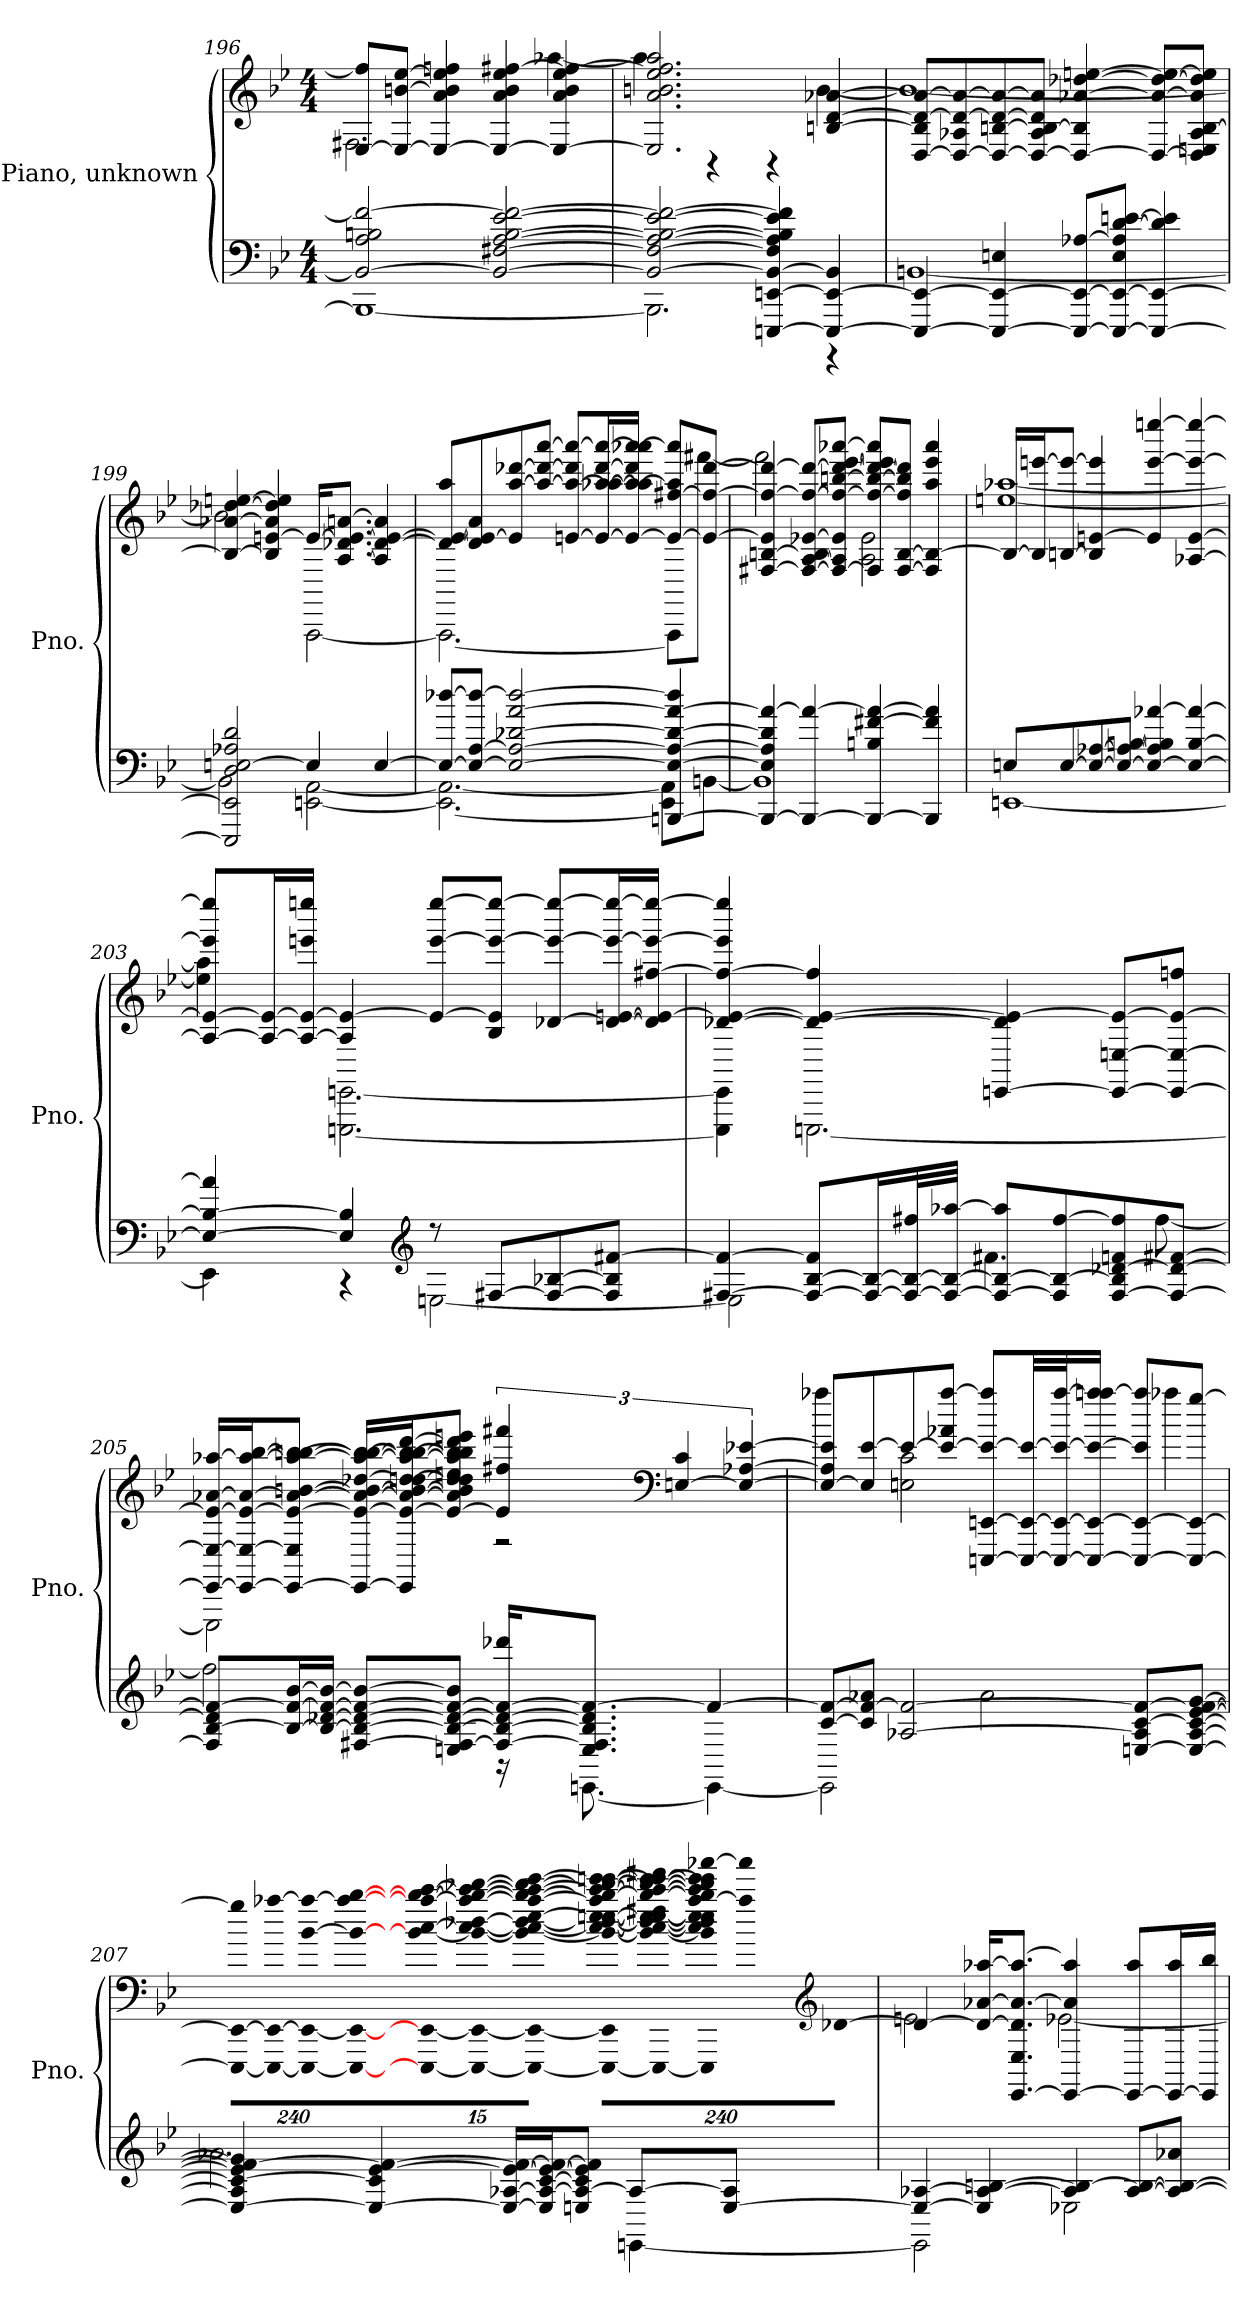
**kern	**kern
*part1	*part1
*staff2	*staff1
*I"Piano, unknown	*
*I'Pno.	*
*clefF4	*clefG2
*k[b-e-]	*k[b-e-]
*M4/4	*M4/4
=196	=196
*^	*^
2BB/_ 2A/ 2Bn/ 2f#/_	1BBB_	[8E-/ 8ff#/]L	2.F#X\
.	.	8E-/_ [8bn/ [8ee-/J	.
.	.	4E-/_ 4a/ 4b/] 4ee-/] 4ffn/	.
2BB/_ [2F#X/ [2A/ [2B/ [2e-/ 2f#/_	.	4E-/_ 4a/ 4b/ 4ee-/ [4ff#X/	.
.	.	4E-/_ 4a/ 4b/ 4ee-/ 4ff#/_	[4aa-X\
=197	=197	=197	=197
2BB/_ 2F#/_ 2A/_ 2B/_ 2e-/_ 2f#/_	2.BBB\]	2.E-/] 2.a/ 2.bn/ 2.ee-/ 2.ff#/] 2.aa/	4aa-\]
.	.	.	4r
[4EEEn/ [4EEn/ 4BB/_ 4F#/] 4A/] 4B/] 4e-/] 4f#/]	.	.	4r
4EEE/_ 4EE/_ 4BB/]	4r	[4Bn/ [4d/ [4a-X/	[4b\
!!LO:LB:g=z	!!
=198	=198	=198	=198
4EEE/_ 4EE/_	[1BBn	[8D/ 8B/] 8d/_ 8a-/_L	1b_
.	.	8D/_ 8A-X/ 8d/_ 8a-/_	.
4EEE/_ 4EE/_ 4En/	.	8D/_ [8Bn/ 8d/_ 8a-/_	.
.	.	8D/_ 8A-/ 8B/_ 8d/] 8a-/]J	.
8EEE/_ 8EE/_ [8A-X/L	.	4D/_ 4B/] [4a-X/ [4dd-X/ [4een/	.
8EEE/_ 8EE/_ 8E/ 8A-/] [8d/ [8en/J	.	.	.
4EEE/_ 4EE/_ 4d/] 4e/]	.	8D/_ 8a-/_ 8dd-/_ 8ee/_L	.
.	.	8D/] 8En/ 8A-/ [8B/ 8a-/] 8dd-/] 8ee/]J	.
=199	=199	=199	=199
2EEE/] 2EE/] 2D/ [2En/ 2A-X/ 2d/	2BB\]	4B/_ [4a-X/ [4dd-X/ [4een/	2b\]
.	.	4B/] [4en/ 4a-/] 4dd-/] 4ee/]	.
4E/]	[2EEn\ [2AA\	16e/KL_	[2AAA\
.	.	[8.A/ 8.d-X/ 8.e/_ [8.an/J	.
[4E/	.	4A/] [4d-/ 4e/_ 4a/]	.
!!LO:PB:g=z	!!
=200	=200	=200	=200
8E/_ [8dd-X/L	2.EE\_ 2.AA\_	8d-/_ 8e/_ 8aa/L	2.AAA\_
8E/_ [8A/ 8dd-/_J	.	8d-/] 8e/_ 8a/	.
2E/_ 2A/_ [2d-X/ [2a/ 2dd-/_	.	8e/] [8aa/ [8ddd-X/	.
.	.	8aa/_ 8ddd-/_ [8aaa/J	.
.	.	[8en/ 8aa/_ 8ddd-/] 8aaa/_L	.
.	.	16e/_ [16aa-X/ 16aa/_ [16ddd-/ 16aaa/_L	.
.	.	16e/_ 16aa-/_ 16aa/] 16ddd-/] [16aaa-X/ 16aaa/]JJ	.
[4BBBn/ 4E/_ 4A/_ 4d-/_ 4a/_ 4dd-/]	8EE\] 8AA\]L	8e/_ [8ff#X/ 8aa-/] 8aaa-/]L	8AAA\L]
.	[8BBn\J	8e/_ 8ff#/_ [8ddd-/J	[8fff#X\J
=201	=201	=201	=201
4BBB/_ 4E/] 4A/] 4d-/] 4a/_	1BB]	[4F#X/ [4Bn/ 4e/] 4ff#/_ 4ddd-/_	2fff#\]
4BBB/_ 4a/_	.	8F#/_ [8A/ 8B/] [8e-X/ 8ff#/_ 8ddd-/_L	.
.	.	8F#/_ 8A/] 8e-/] 8ff#/_ [8bbn/ 8ddd-/_ [8eee-/ [8aaa-X/J	.
4BBB/_ 4Bn/ [4f#X/ 4a/_	.	8F#/] 8ff#/_ 8bb/_ 8ddd-/_ 8eee-/] 8aaa-/]L	2A\ 2e-\
.	.	[8F#/ [8B/ 8ff#/] 8bb/] 8ddd-/]J	.
4BBB/] 4f#/] 4a/]	.	4F#/] 4B/_ 4aa/ 4eee-/ 4aaa-/	.
!!LO:LB:g=z	!!
=202	=202	=202	=202
8En/L	[1EEn	16B/LL_	[1een [1aa-X
.	.	16B/] [16eeen/J	.
[8E/	.	[8Bn/ 8eee/_J	.
8E/_ [8A-X/	.	4B/] [4en/ 4eee/]	.
8E/_ 8A-/_ [8Bn/J	.	.	.
4E/_ 4A-/] 4B/] [4a-X/	.	4e/] [4eee/ [4eeeen/	.
4E/_ [4B/ 4a-/_	.	[4A-X/ [4e/ 4eee/_ 4eeee/_	.
=203	=203	=203	=203
4E/_ 4B/_ 4a-/]	4EE\]	8A-/_ 8e/_ 8eee/] 8eeee/]L	4ee\] 4aa-\]
.	.	16A-/_ 16e/_L	.
.	.	16A-/_ 16e/_ 16eeen/ 16eeeen/JJ	.
4E/] 4B/]	4r	4A-/] 4e/_	[2.EEEn\ [2.EEn\
*clefG2	*	*	*
8r	[2En\	8e/_ [8eee/ [8eeee/L	.
[8F#X/L	.	8B-/ 8e/] 8eee/_ 8eeee/_J	.
8F#/_ [8B-X/	.	[8d-X/ 8eee/_ 8eeee/_L	.
8F#/] 8B-/] [8f#X/J	.	16d-/_ [16en/ 16eee/_ 16eeee/_L	.
.	.	16d-/] 16e/_ [16ff#X/ 16eee/_ 16eeee/_JJ	.
!!LO:LB:g=z	!!
=204	=204	=204	=204
[4F#X/ 4f#/_	2E\]	[4d-X/ 4e/_ 4ff#/_ 4eee/] 4eeee/]	4EEE\] 4EE\]
8F#/_ [8B-/ 8f#/]L	.	4d-/_ 4e/_ 4ff#/]	[2.EEEn\
16F#/_ 16B-/_L	.	.	.
32F#/_ 32B-/_ 32ff#X/L	.	.	.
32F#/_ 32B-/_ [32aa-X/JJJ	.	.	.
8F#/_ 8B-/_ 8aa-/]L	4.f#X\	[4EEn/ 4d-/] 4e/_	.
8F#/] 8B-/_ [8ff#/	.	.	.
[8F#/ 8B-/] [8d-X/ 8fn/ 8ff#/]	.	8EE/_ [8En/ 8e/_L	.
8F#/_ 8d-/_ [8f#X/J	[8ff#\	8EE/_ 8E/_ 8e/_ 8ffn/J	.
=205	=205	=205	=205
8F#/] [8B-/ 8d-/] 8f#/_L	2ff#\]	16EE/_ 16E/_ 16e/_ [16a-X/ [16aa-X/LL	2EEE\]
.	.	16EE/_ 16E/_ 16e/_ 16a-/_ 16aa-/_ [16bb-/J	.
16B-/_ 16f#/_ [16b-/L	.	8EE/_ 8E/] 8e/_ 8a-/_ [8bn/ 8aa-/_ 8bb-/_ [8bbn/J	.
16B-/_ [16d-X/ 16f#/_ 16b-/_JJ	.	.	.
[8F#X/ 8B-/_ 8d-/_ 8f#/_ 8b-/_L	.	16EE/_ 16e/_ 16a-/_ 16b/_ [16dd-X/ 16aa-/_ 16bb-/_ 16bb/_LL	.
.	.	16EE/] 16e/_ 16a-/_ 16b/_ 16dd-/_ [16ddn/ 16aa-/_ 16bb-/_ 16bb/_ [16ddd/J	.
8En/ 8F#/_ 8B-/_ 8d-/_ 8f#/_ 8b-/]J	.	8e/_ 8a-/] 8b/] 8dd-/] 8dd/] 8een/ 8aa-/] 8bb-/] 8bb/] 8ddd/] 8eeen/J	.
16F#/_ 16B-/_ 16d-/_ 16f#/_ 16ddd-X/KL	16r	6e/] 6ff#X/ 6fff#X/	2r
8.E/ 8.F#/] 8.B-/] 8.d-/] 8.f#/_J	[8.EEn\	.	.
*	*	*clefF4	*
.	.	[6En/ 6c/	.
4f#/_	4EE\_	.	.
.	.	6E/_ [6A-X/ [6e-X/	.
!!LO:LB:g=z	!!
=206	=206	=206	=206
[8c/ 8f#/_L	2EE\]	8E/_ 8A-/] 8e-/]L	4aa-X\
8c/] 8f#/_ 8a-X/J	.	8E/] [8e-/	.
[2A-X/ 2f#/_	.	8e-/_	2En\ 2c\
.	.	8e-/_ 8a-X/ [8aa-/J	.
.	2a-\	[8EEEn/ [8EEn/ 8e-/_ 8aa-/]L	.
.	.	32EEE/_ 32EE/_ 32e-/_LL	.
.	.	32EEE/_ 32EE/_ 32e-/_ [32aa-/J	.
.	.	16EEE/_ 16EE/_ 16e-/_ 16aa-/] [16aan/JJ	.
[8En/ 8A-/] [8c/ 8f#/_L	.	8EEE/_ 8EE/_ 8e-/] 8aa/]L	4aa-X\
8E/_ [8A-/ 8c/_ [8e-/ 8f#/_ [8g/J	.	8EEE/_ 8EE/_ [8gg/J	.
*	*	*v	*v
!!LO:LB:g=z
=207	=207	=207
*	*	*Xbrackettup
!	!	!LO:N:vis=16
4E/_ 4A-/] 4c/_ 4e-/] 4f#/_ 4g/]	2.a-X\	1920%137EEE\_ 1920%137EE\_ 1920%137gg\]LL
!	!	!LO:N:vis=16
.	.	1920%137EEE\_ 1920%137EE\_ [1920%137aa-X\
!	!	!LO:N:vis=16
.	.	1920%137EEE\_ 1920%137EE\_ [1920%137b-\ 1920%137aa-\_
!	!	!LO:N:vis=16
.	.	1920%137EEE\_ 1920%137EE\_ 1920%137b-\_ 1920%137aa-\_ [1920%137bb-\
4E/_ 4c/] [4e-/ 4f#/_	.	.
.	.	1920ryy
!	!	!LO:N:vis=16
.	.	1920%137EEE\_ 1920%137EE\_ 1920%137b-\_ [1920%137cc\ 1920%137aa-\_ 1920%137bb-\_ [1920%137ccc\
!	!	!LO:N:vis=16
.	.	1920%137EEE\_ 1920%137EE\_ 1920%137b-\_ 1920%137cc\_ [1920%137dd-X\ 1920%137aa-\_ 1920%137bb-\_ 1920%137ccc\_ [1920%137ddd-X\
!	!	!LO:N:vis=16
.	.	1920%137EEE\_ 1920%137EE\_ 1920%137b-\_ 1920%137cc\_ 1920%137dd-\_ [1920%137ee-\ 1920%137aa-\_ 1920%137bb-\_ 1920%137ccc\_ 1920%137ddd-\_ [1920%137eee-\JJ
!	!	!LO:N:vis=16
16E/_ [16A-X/ 16e-/_ 16f#/_LL	.	1920%137EEE\_ 1920%137EE\] 1920%137b-\_ 1920%137cc\_ 1920%137dd-\_ 1920%137ee-\_ [1920%137een\ 1920%137aa-\] 1920%137bb-\_ 1920%137ccc\_ 1920%137ddd-\_ 1920%137eee-\_ [1920%137eeen\LL
16E/] 16A-/_ [16c/ 16e-/_ 16f#/_J	.	.
!	!	!LO:N:vis=16
.	.	1920%137EEE\_ 1920%137b-\_ 1920%137cc\_ 1920%137dd-\_ 1920%137ee-\_ 1920%137ee\_ 1920%137ff#X\ 1920%137bb-\_ 1920%137ccc\_ 1920%137ddd-\_ 1920%137eee-\_ 1920%137eee\_ 1920%137fff#X\
8En/ 8A-/_ 8c/] 8e-/] 8f#/]J	.	.
!	!	!LO:N:vis=16
.	.	1920%137EEE\] 1920%137b-\] 1920%137cc\] 1920%137dd-\] 1920%137ee-\] 1920%137ee\] [1920%137aa-\ 1920%137bb-\] 1920%137ccc\] 1920%137ddd-\] 1920%137eee-\] 1920%137eee\] [1920%137aaa-X\J
!	!	!LO:N:vis=8
.	.	960%137aa-\] 960%137aaa-\]
8A-/L_	[4EEn\	.
.	.	1920ryy
*	*	*clefG2
!	!	!LO:N:vis=8
.	.	[960%137d-X\J
[8E/ 8A-/]J	.	.
=208	=208	=208
*	*	*^
4E/_ [4A-X/	2EE\]	4d-/_	2en\
4E/] 4A-/_ [4Bn/	.	16d-/_ [16a-X/ [16aa-X/KL	.
.	.	[8.EE-/ 8.E-/ 8.d-/] 8.a-/_ 8.aa-/_J	.
4A-/] 4B/_	2E-X\	4EE-/_ 4a-/] 4aa-/]	[2e-X\
[8A-/ 8B/_L	.	8EE-/_ 8aa-/L	.
8A-/_ 8B/_ 8a-X/J	.	16EE-/_ 16aa-/L	.
.	.	16EE-/] 16bb-/JJ	.
*v	*v	*	*
*	*v	*v
=	=
*-	*-
